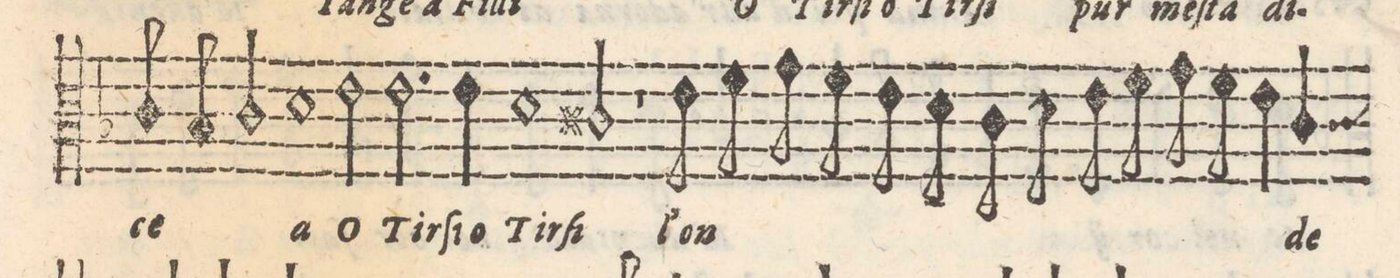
**kern	**text
*I"SESTO	*
*clefC3	*
*k[b-]	*
*met(C)	*
*M2/1	*
8cny/	-ce-
8B-/	.
2c/	.
1d	-a
=11-	=11-
2e\	O
2.e\	Tir-
4d\	-ſi o
1d\	Tir-
=12-	=12-
2c#X/	-ſi
1r	.
=13-	=13-
8e\	l'on-
8f\	.
8g\	.
8f\	.
8e\	.
8d\	.
8cny\	.
8d\	.
8e\	.
8f\	.
8g\	.
8f\	.
4e\	.
4c/	-de
*custos:c	*
=14-	=14-
*-	*-
